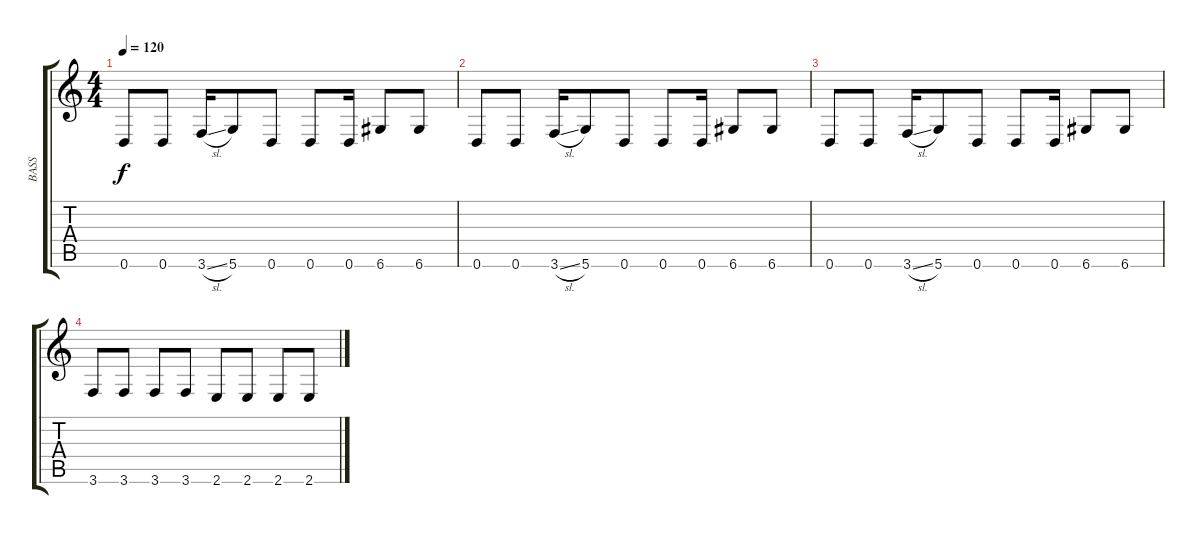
\track ("BASS" "BASS") {instrument electricbassfinger}
\staff {score tabs}
\tuning (D4 A3 F3 C3 G2 D2) {hide}
\ts (4 4)
\tempo 120
\clef g2
\ks c
0.6.8{dy f} 0.6.8 3.6{sl}.16 5.6.8 0.6.8 0.6.8 0.6.16 6.6.8 6.6.8 |
0.6.8 0.6.8 3.6{sl}.16 5.6.8 0.6.8 0.6.8 0.6.16 6.6.8 6.6.8 |
0.6.8 0.6.8 3.6{sl}.16 5.6.8 0.6.8 0.6.8 0.6.16 6.6.8 6.6.8 |
3.6.8 3.6.8 3.6.8 3.6.8 2.6.8 2.6.8 2.6.8 2.6.8
